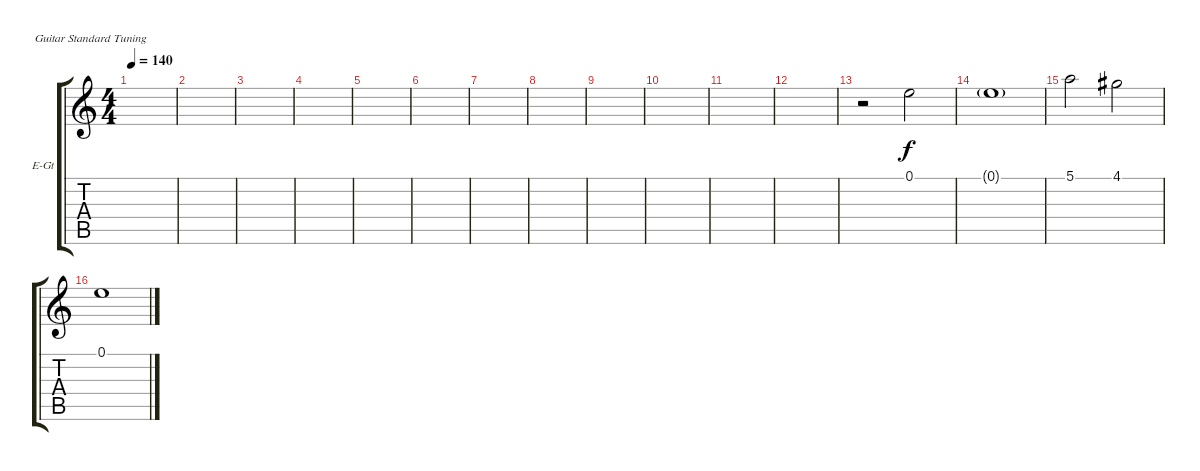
\defaultSystemsLayout 4
\bracketExtendMode groupsimilarinstruments
\firstSystemTrackNameOrientation horizontal
\otherSystemsTrackNameOrientation horizontal
\track ("Electric Guitar" "E-Gt") {instrument distortionguitar}
\staff {score tabs}
\tuning (E4 B3 G3 D3 A2 E2)
\ts (4 4)
\tempo 140
\clef g2
\ks c
|
|
|
|
|
|
|
|
|
|
|
|
r.2 0.1.2 |
0.1{g}.1 |
5.1.2 4.1.2 |
0.1.1
